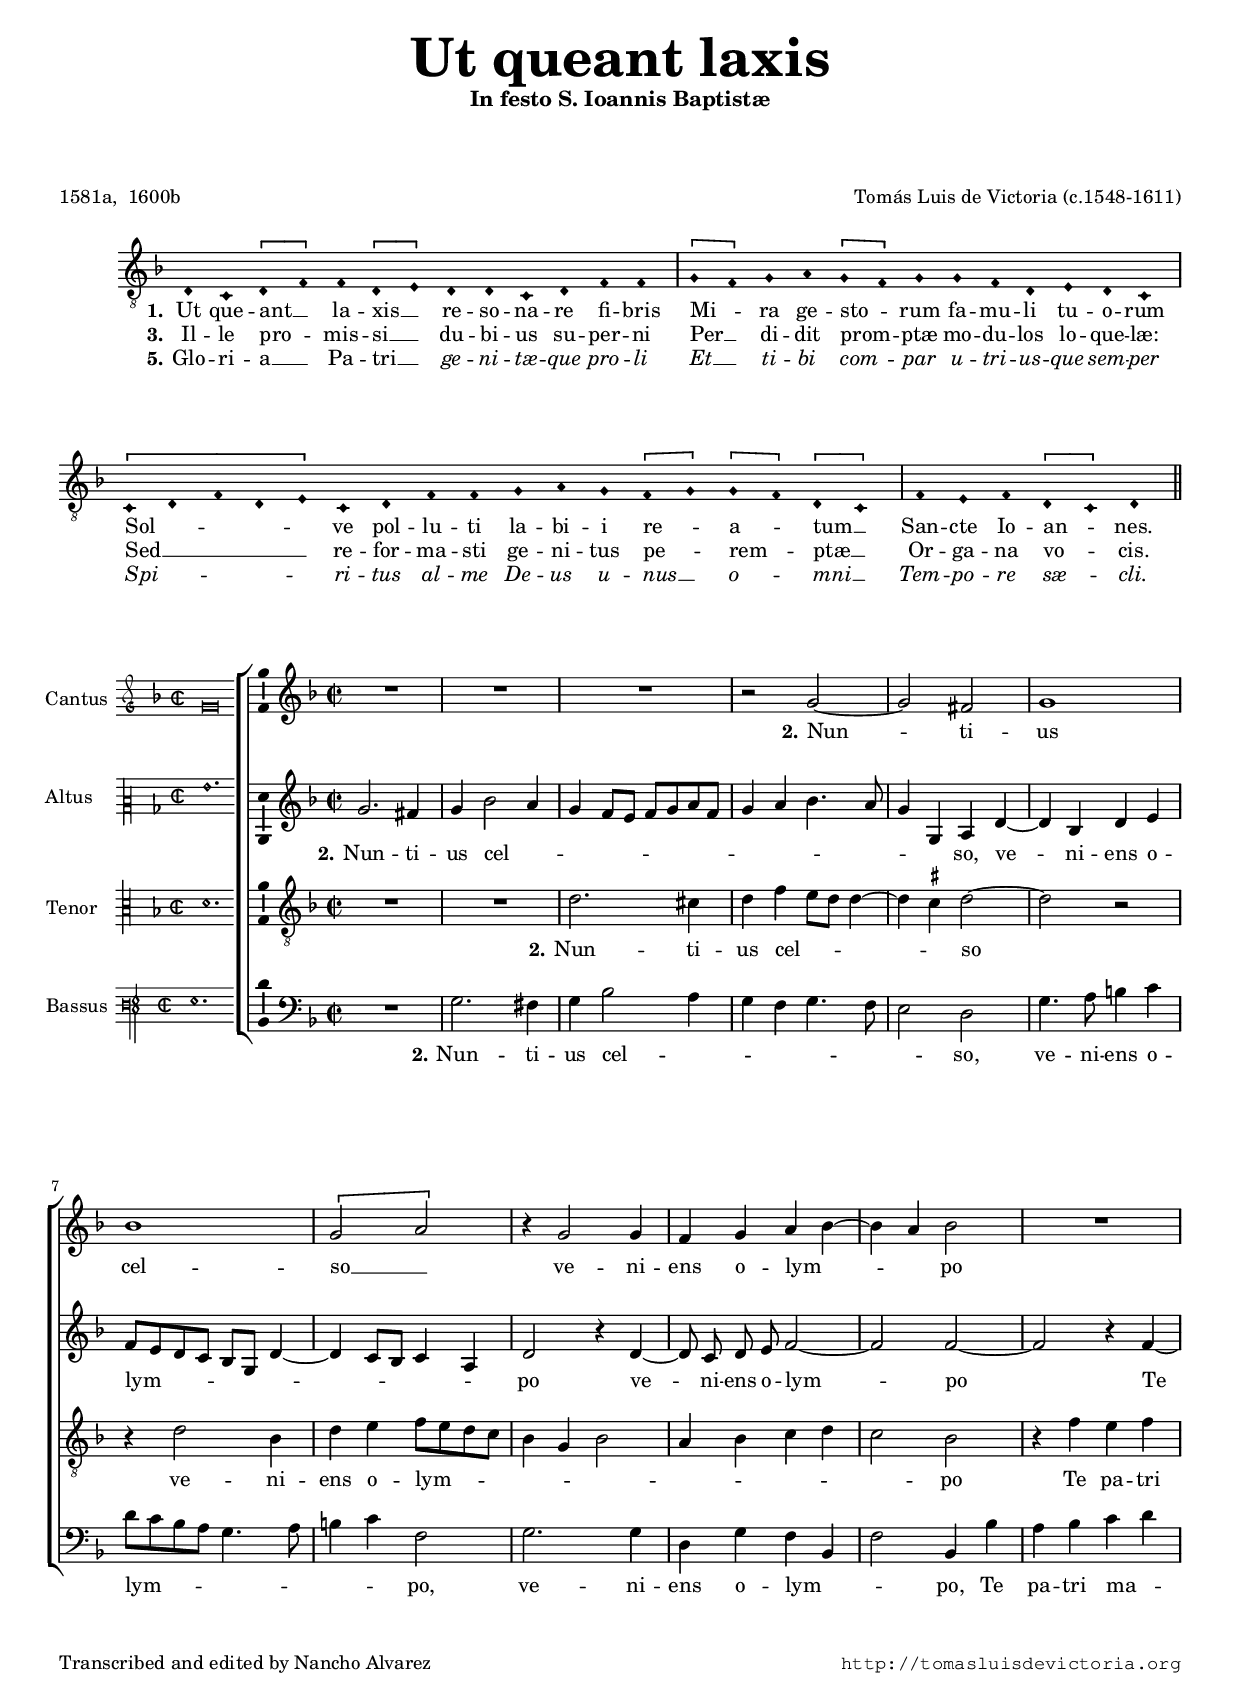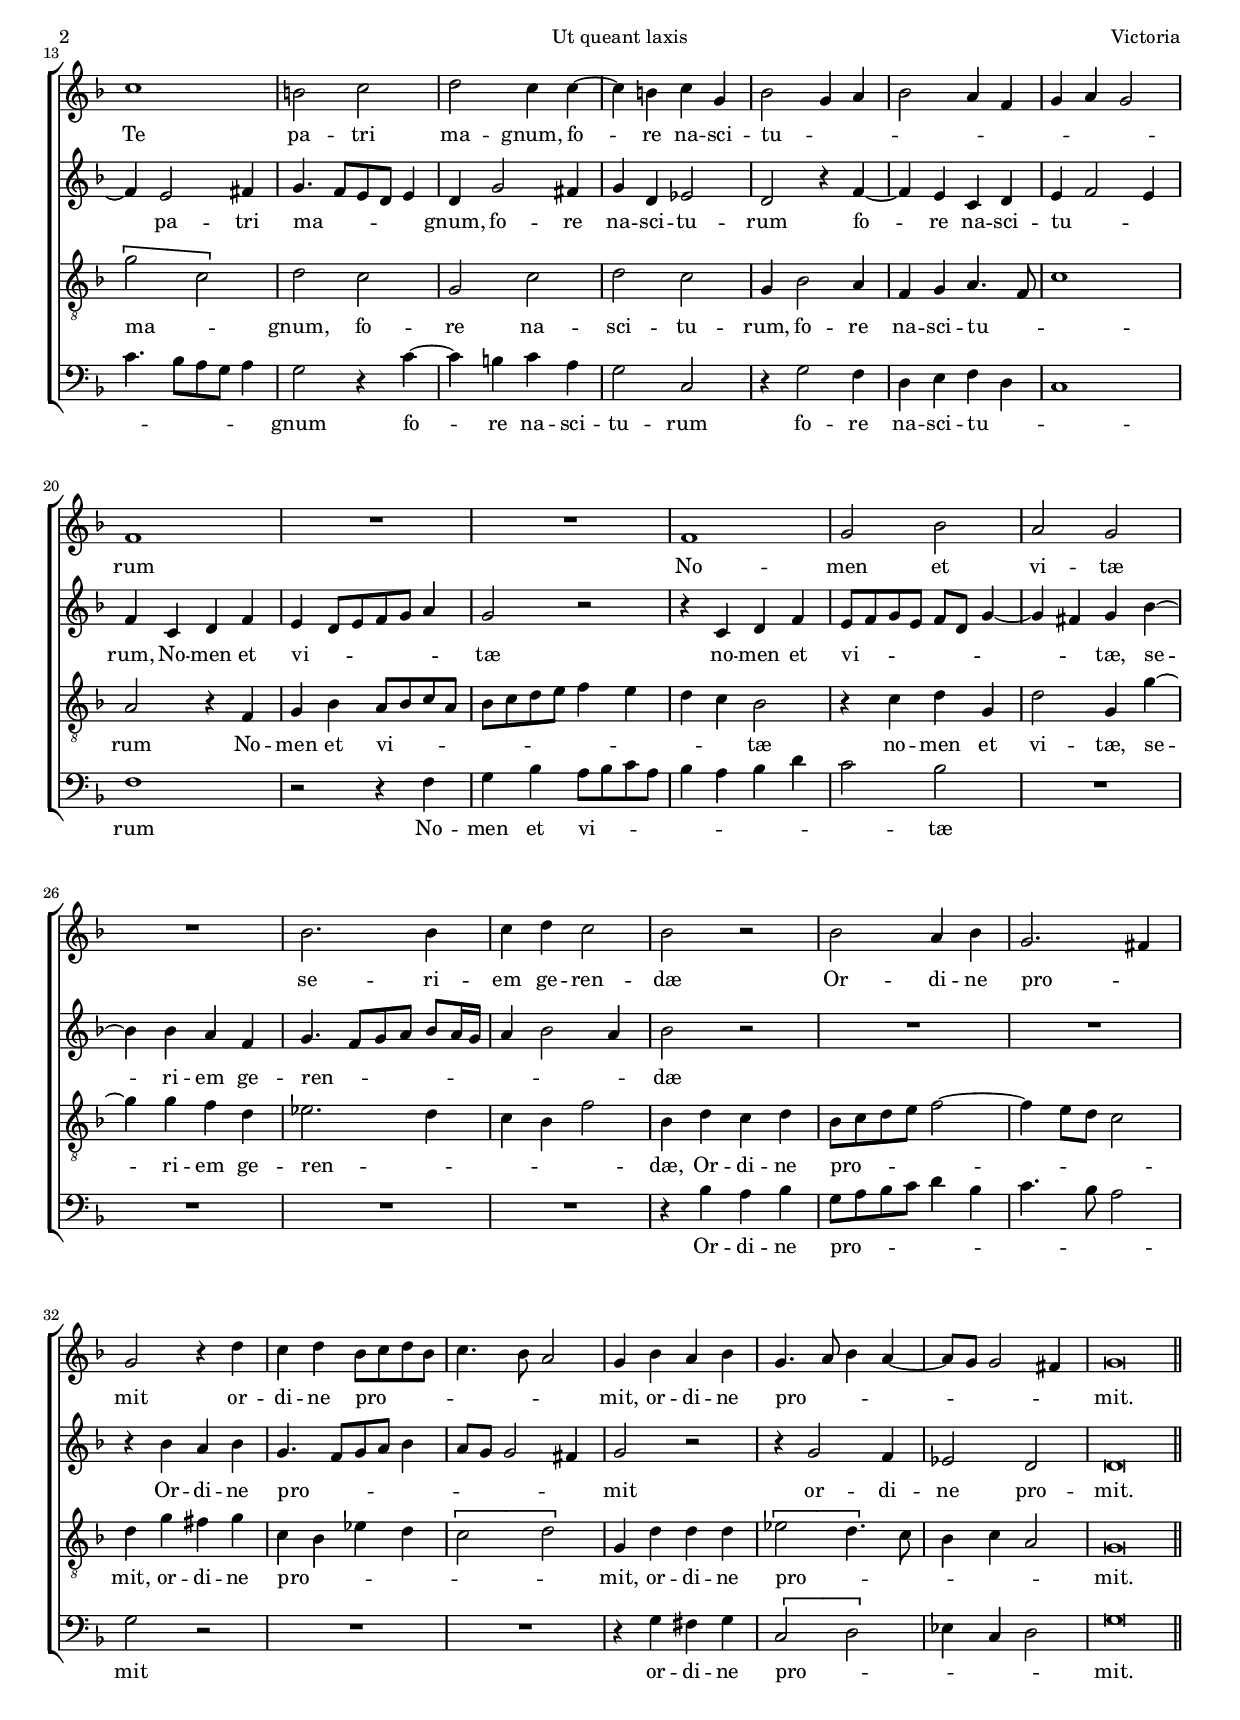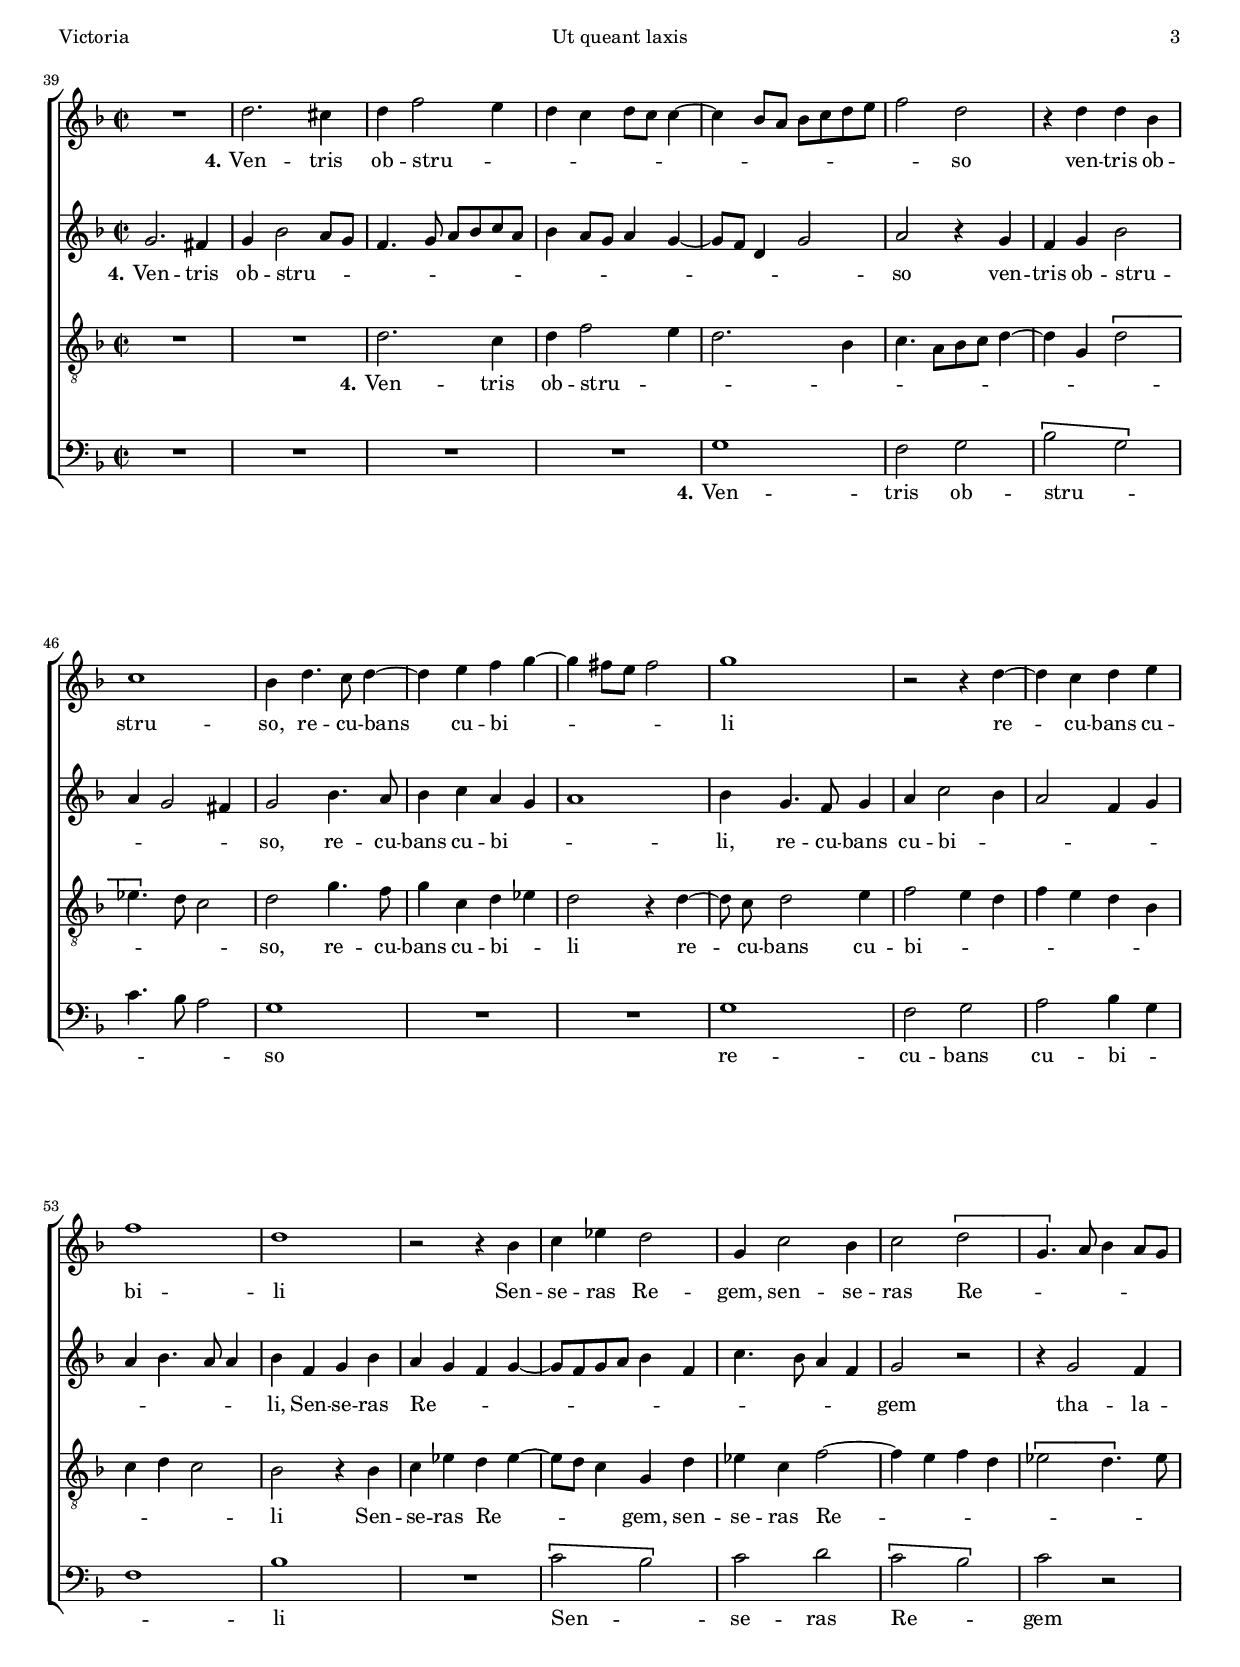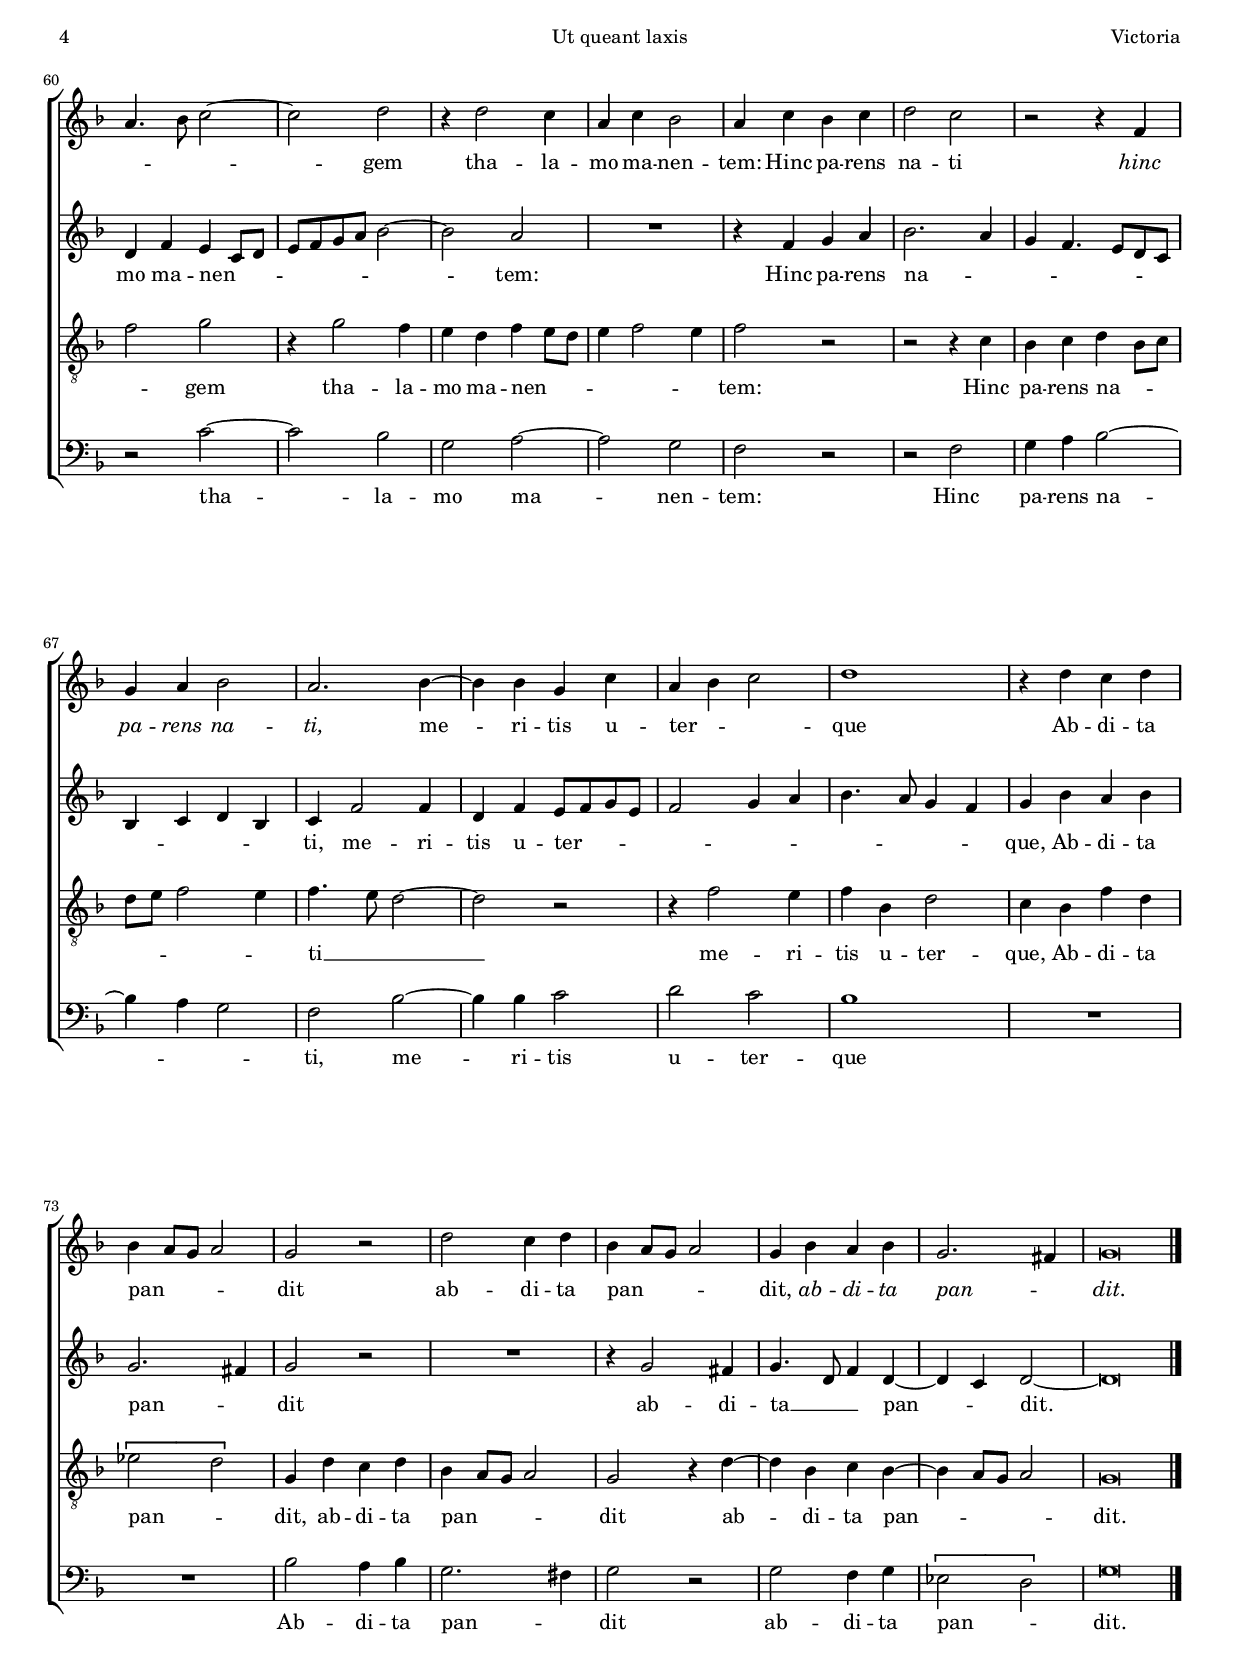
\version "2.18.0"

#(set-default-paper-size "a4")
#(set-global-staff-size 16.5)
#(ly:set-option 'point-and-click #f)
%mobile -s15.5 -i3.4 -ball

italicas=\override LyricText.font-shape = #'italic
rectas=\override LyricText.font-shape = #'upright
ss=\once \set suggestAccidentals = ##t
incipitwidth = 20

htitle="Ut queant laxis"
hcomposer="Victoria"

\header {
	title=\markup{\fontsize #5 "Ut queant laxis"}
	subtitle="In festo S. Ioannis Baptistæ"
	subsubtitle=\markup{\column{" " " " " "}}
	composer="Tomás Luis de Victoria (c.1548-1611)"
        pdfauthor=\composer
	%opus="(-)"
	poet="1581a,  1600b"
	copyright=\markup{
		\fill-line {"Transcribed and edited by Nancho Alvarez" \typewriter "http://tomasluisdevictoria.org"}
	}
%	tagline=""
}


\score {\transpose c c {
<<
         \new Voice = "canto" {
                 \override Staff.TimeSignature.stencil = #'()
                 \override Stem.transparent = ##t
                 \set Score.timing = ##f
                 \override NoteHead.style = #'neomensural         
                 \clef "G_8" 
                 \key d \minor
                 \override LigatureBracket.padding = #1
                 d4 c \[d f\] f \[d e\] d d c d f f \bar "|"
                 \[g f\] g a \[g f\] g g f d e d c \bar "|"
                 \[c d f d e\] c d f f g a g \[f g\] \[g f\] \[d c\] \bar "|"
                 f e f \[d c\] d 
                 \bar "||"
         }
         \new Lyrics \lyricsto "canto" {
         	 \set stanza = "1."
         	 Ut que -- ant __ _ la -- xis __ _ re -- so -- na -- re fi -- bris % fimbris
         	 Mi -- _ ra ge -- sto -- _ rum fa -- mu -- li tu -- o -- rum
         	 Sol -- _ _ _ _ ve pol -- lu -- ti la -- bi -- i re -- _ a -- _ tum __ _
         	 San -- cte Io -- an -- _ nes.
         }
         \new Lyrics \lyricsto "canto" {
         	 \set stanza = "3."
         	Il -- le pro -- _ mis -- si __ _ du -- bi -- us su -- per -- ni
         	Per __ _ di -- dit prom -- _ ptæ mo -- du -- los lo -- que -- læ:
         	Sed __ _ _ _ _ re -- for -- ma -- sti ge -- ni -- tus pe -- _ rem -- _ ptæ __ _
         	Or -- ga -- na vo -- _ cis.
         }
         \new Lyrics \lyricsto "canto" {
         	 \set stanza = "5."
         	Glo -- ri -- a __ _ Pa -- tri __ _ \italicas ge -- ni -- tæ -- que pro -- li
         	Et __ _ ti -- bi com -- _ par u -- tri -- us -- que sem -- per
         	Spi -- _ _ _ _ ri -- tus al -- me De -- us u -- nus __ _ o -- _ mni __ _ 
         	Tem -- po -- re sæ -- _ cli.
         }
>>
        }%transpose

\layout {
        %line-width=16\cm 
        indent=1.0\cm
        %ragged-right = ##f
}
}

%tablet \pageBreak

%%%%%%%%%%%%%%%%%%%%%%%%%%%%%%%%%%%%%%%%%%%%%%%%%%%%%%%%%%%%%%%%%%%%%%%%%%%%%5


global={\key f \major \time 2/2  \skip 1*38 \bar "||" \pageBreak
	\override Score.TimeSignature.break-visibility = #'#(#f #t #t)
			\time 2/2 \skip 1*41 \bar "|."

}

cantus={
	R1*4/4
	R1*4/4
	R1*4/4
	r2 g' ~
%5
	g' fis'
	g'1
	bes'
	\[g'2 a'\]
	r4 g'2 g'4
%10
	f' g' a' bes' ~
	bes' a' bes'2
	R1*4/4
	c''1
	b'2 c''
%15
	d'' c''4 c'' ~ 
	c'' b' c'' g'
	bes'2 g'4 a'
	bes'2 a'4 f'
	g' a' g'2
%20
	f'1
	R1*4/4
	R1*4/4
	f'1
	g'2 bes'
%25
	a' g'
	R1*4/4
	bes'2. bes'4
	c'' d'' c''2
	bes' r
%30
	bes' a'4 bes'
	g'2. fis'4
	g'2 r4 d''
	c'' d'' bes'8 c'' d'' bes'
	c''4. bes'8 a'2
%35
	g'4 bes' a' bes'
	g'4. a'8 bes'4 a' ~
	a'8 g' g'2 fis'4
	g'\breve*1/2
	R1*4/4
%40
	d''2. cis''4
	d'' f''2 e''4
	d'' c'' d''8 c'' c''4 ~
	c'' bes'8 a' bes' c'' d'' e''
	f''2 d''
%45
	r4 d'' d'' bes'
	c''1
	bes'4 d''4. c''8 d''4 ~
	d'' e'' f'' g'' ~
	g'' fis''8 e'' fis''2
%50
	g''1
	r2 r4 d'' ~
	d'' c'' d'' e''
	f''1
	d''
%55
	r2 r4 bes'
	c'' ees'' d''2
	g'4 c''2 bes'4
	c''2 \[d''
	g'4.\] a'8 bes'4 a'8 g'
%60
	a'4. bes'8 c''2 ~
	c'' d''
	r4 d''2 c''4
	a' c'' bes'2
	a'4 c'' bes' c''
%65
	d''2 c''
	r r4 f'
	g' a' bes'2
	a'2. bes'4 ~
	bes' bes' g' c''
%70
	a' bes' c''2
	d''1
	r4 d'' c'' d''
	bes' a'8 g' a'2
	g' r
%75
	d'' c''4 d''
	bes' a'8 g' a'2
	g'4 bes' a' bes'
	g'2. fis'4
	g'\breve*1/2
}

altus={
	g'2. fis'4
	g' bes'2 a'4
	g' f'8 e' f' g' a' f'
	g'4 a' bes'4. a'8
%5
	g'4 g a d' ~
	d' bes d' e'
	f'8 e' d' c' bes g d'4 ~
	d' c'8 bes c'4 a
	d'2 r4 d' ~
%10
	\set Staff.autoBeaming = ##f
	d'8 c' d' e' f'2 ~
	\set Staff.autoBeaming = ##t
	f' f' ~
	f' r4 f' ~
	f' e'2 fis'4
	g'4.  f'8[ e' d'] e'4
%15
	d' g'2 fis'4
	g' d' ees'2
	d' r4 f' ~
	f' e' c' d'
	e' f'2 e'4
%20
	f' c' d' f'
	e'  d'8[ e' f' g'] a'4
	g'2 r
	r4 c' d' f'
	e'8 f' g' e' f' d' g'4 ~
%25
	g' fis' g' bes' ~
	bes' bes' a' f'
	g'4. f'8[  g' a']  bes'[ a'16 g']
	a'4 bes'2 a'4
	bes'2 r
%30
	R1*4/4
	R1*4/4
	r4 bes' a' bes'
	g'4.  f'8[ g' a'] bes'4
	a'8 g' g'2 fis'4
%35
	g'2 r
	r4 g'2 f'4
	ees'2 d'
	d'\breve*1/2
	g'2. fis'4
%40
	g' bes'2 a'8 g'
	f'4. g'8 a' bes' c'' a'
	bes'4 a'8 g' a'4 g' ~
	g'8 f' d'4 g'2
	a' r4 g'
%45
	f' g' bes'2
	a'4 g'2 fis'4
	g'2 bes'4. a'8
	bes'4 c'' a' g'
	a'1
%50
	bes'4 g'4. f'8 g'4
	a' c''2 bes'4
	a'2 f'4 g'
	a' bes'4. a'8 a'4
	bes' f' g' bes'
%55
	a' g' f' g' ~
	g'8 f' g' a' bes'4 f'
	c''4. bes'8 a'4 f'
	g'2 r
	r4 g'2 f'4
%60
	d' f' e' c'8 d'
	e' f' g' a' bes'2 ~
	bes' a'
	R1*4/4
	r4 f' g' a'
%65
	bes'2. a'4
	g' f'4. e'8 d' c'
	bes4 c' d' bes
	c' f'2 f'4
	d' f' e'8 f' g' e'
%70
	f'2 g'4 a'
	bes'4. a'8 g'4 f'
	g' bes' a' bes'
	g'2. fis'4
	g'2 r
%75
	R1*4/4
	r4 g'2 fis'4
	g'4. d'8 f'4 d' ~
	d' c' d'2 ~
	d'\breve*1/2
}

tenor={
	R1*4/4
	R1*4/4
	d'2. cis'4
	d' f' e'8 d' d'4 ~
%5
	d' \ss cis' d'2 ~
	d' r
	r4 d'2 bes4
	d' e' f'8 e' d' c'
	bes4 g bes2
%10
	a4 bes c' d'
	c'2 bes
	r4 f' e' f'
	\[g'2 c'\]
	d' c'
%15
	g c'
	d' c'
	g4 bes2 a4
	f g a4. f8
	c'1
%20
	a2 r4 f
	g bes a8 bes c' a
	bes c' d' e' f'4 e'
	d' c' bes2
	r4 c' d' g
%25
	d'2 g4 g' ~
	g' g' f' d'
	ees'2. d'4
	c' bes f'2
	bes4 d' c' d'
%30
	bes8 c' d' e' f'2 ~
	f'4 e'8 d' c'2
	d'4 g' fis' g'
	c' bes ees' d'
	\[c'2 d'\]
%35
	g4 d' d' d'
	\[ees'2 d'4.\] c'8
	bes4 c' a2
	g\breve*1/2
	R1*4/4
%40
	R1*4/4
	d'2. c'4
	d' f'2 e'4
	d'2. bes4
	c'4.  a8[ bes c'] d'4 ~
%45
	d' g \[d'2
	ees'4.\] d'8 c'2
	d' g'4. f'8
	g'4 c' d' ees'
	d'2 r4 d' ~
%50
	\set Staff.autoBeaming = ##f
	d'8 c' d'2 e'4
	\set Staff.autoBeaming = ##t
	f'2 e'4 d'
	f' e' d' bes
	c' d' c'2
	bes r4 bes
%55
	c' ees' d' ees' ~
	ees'8 d' c'4 g d'
	ees' c' f'2 ~
	f'4 e' f' d'
	\[ees'2 d'4.\] ees'8
%60
	f'2 g'
	r4 g'2 f'4
	e' d' f' e'8 d'
	e'4 f'2 e'4
	f'2 r
%65
	r r4 c'
	bes c' d' bes8 c'
	d' e' f'2 e'4
	f'4. e'8 d'2 ~
	d' r
%70
	r4 f'2 e'4
	f' bes d'2
	c'4 bes f' d'
	\[ees'2 d'\]
	g4 d' c' d'
%75
	bes a8 g a2
	g r4 d' ~
	d' bes c' bes ~
	bes a8 g a2
	g\breve*1/2
}

bassus={
	R1*4/4
	g2. fis4
	g bes2 a4
	g f g4. f8
%5
	e2 d
	g4. a8 b4 c'
	d'8 c' bes a g4. a8
	b4 c' f2
	g2. g4
%10
	d g f bes,
	f2 bes,4 bes
	a bes c' d'
	c'4.  bes8[ a g] a4
	g2 r4 c' ~
%15
	c' b c' a
	g2 c
	r4 g2 f4
	d e f d
	c1
%20
	f
	r2 r4 f
	g bes a8 bes c' a
	bes4 a bes d'
	c'2 bes
%25
	R1*4/4
	R1*4/4
	R1*4/4
	R1*4/4
	r4 bes a bes
%30
	g8 a bes c' d'4 bes
	c'4. bes8 a2
	g r
	R1*4/4
	R1*4/4
%35
	r4 g fis g
	\[c2 d\]
	ees4 c d2
	g\breve*1/2
	R1*4/4
%40
	R1*4/4
	R1*4/4
	R1*4/4
	g1
	f2 g
%45
	\[bes g\]
	c'4. bes8 a2
	g1
	R1*4/4
	R1*4/4
%50
	g1
	f2 g
	a bes4 g
	f1
	bes
%55
	R1*4/4
	\[c'2 bes\]
	c' d'
	\[c' bes\]
	c' r
%60
	r c' ~
	c' bes
	g a ~
	a g
	f r
%65
	r f
	g4 a bes2 ~
	bes4 a g2
	f bes ~
	bes4 bes c'2
%70
	d' c'
	bes1
	R1*4/4
	R1*4/4
	bes2 a4 bes
%75
	g2. fis4
	g2 r
	g f4 g
	\[ees2 d\]
	g\breve*1/2
}

textocantus=\lyricmode{
\set stanza = "2."
Nun -- _ ti -- us cel -- so __ _ ve -- ni -- ens o -- lym -- _ _ _ po
Te pa -- tri ma -- gnum, fo -- _ re na -- sci -- tu -- _ _ _ _ _ _ _ _ rum % parece que está corregido patre por patri
No -- men et vi -- tæ se -- ri -- em ge -- ren -- dæ
Or -- di -- ne pro -- _ mit 
or -- di -- ne pro -- _ _ _ _ _ _ mit,
or -- di -- ne pro -- _ _ _ _ _ _ _ mit.
\set stanza = "4."
Ven -- tris ob -- stru -- _ _ _ _ _ _ _ _ _ _ _ _ _ _ so
ven -- tris ob -- stru -- so, re -- cu -- bans _ cu -- bi -- _ _ _ _ _ li
re -- _ cu -- bans cu -- bi -- li
Sen -- se -- ras Re -- gem, 
sen -- se -- ras Re -- _ _ _ _ _ _ _ _ _ gem tha -- la -- mo ma -- nen -- tem:
Hinc pa -- rens na -- ti
\italicas hinc pa -- rens na -- ti, \rectas
me -- _ ri -- tis u -- ter -- _ _ que
Ab -- di -- ta pan -- _ _ _ dit
ab -- di -- ta pan -- _ _ _ dit,
\italicas ab -- di -- ta pan -- _ dit.
}

textoaltus=\lyricmode{
\set stanza = "2."
Nun -- ti -- us cel -- _ _ _ _ _ _ _ _ _ _ _ _ _ _ so, ve -- _ ni -- ens o -- lym -- _ _ _ _ _ _ _ _ _ _ _ po
ve -- _ ni -- ens o -- lym -- _ po _
Te _ pa -- tri ma -- _ _ _ _ gnum, fo -- re na -- sci -- tu -- rum
fo -- _ re na -- sci -- tu -- _ _ rum,
No -- men et vi -- _ _ _ _ _ tæ
no -- men et vi -- _ _ _ _ _ _ _ _ tæ, se -- _ ri -- em ge -- ren -- _ _ _ _ _ _ _ _ _ dæ
Or -- di -- ne pro -- _ _ _ _ _ _ _ _ mit
or -- di -- ne pro -- mit.
\set stanza = "4."
Ven -- tris ob -- stru -- _ _ _ _ _ _ _ _ _ _ _ _ _ _ _ _ _ so
ven -- tris ob -- stru -- _ _ _ so, re -- cu -- bans cu -- bi -- _ _ li,
re -- cu -- bans cu -- bi -- _ _ _ _ _ _ _ _ li,
Sen -- se -- ras Re -- _ _ _ _ _ _ _ _ _ _ _ _ _ gem tha -- la -- mo ma -- nen -- _ _ _ _ _ _ _ _ tem:
Hinc pa -- rens na -- _ _ _ _ _ _ _ _ _ _ ti, me -- ri -- tis u -- ter -- _ _ _ _ _ _ _ _ _ _ que,
Ab -- di -- ta pan -- _ dit
ab -- di -- ta __ _ _ pan -- _ _ dit. _
}

textotenor=\lyricmode{
\set stanza = "2."
Nun -- ti -- us cel -- _ _ _ _ _ so _ ve -- ni -- ens o -- lym -- _ _ _ _ _ _ _ _ _ _ _ po
Te pa -- tri ma -- _ gnum, fo -- re na -- sci -- tu -- rum,
fo -- re na -- sci -- tu -- _ _ rum
No -- men et vi -- _ _ _ _ _ _ _ _ _ _ _ tæ
no -- men et vi -- tæ, se -- _ ri -- em ge -- ren -- _ _ _ _ dæ,
Or -- di -- ne pro -- _ _ _ _ _ _ _ _ mit,
or -- di -- ne pro -- _ _ _ _ _ mit,
or -- di -- ne pro -- _ _ _ _ _ mit.
\set stanza = "4."
Ven -- tris ob -- stru -- _ _ _ _ _ _ _ _ _ _ _ _ _ _ so, re -- cu -- bans cu -- bi -- _ li
re -- _ cu -- bans cu -- bi -- _ _ _ _ _ _ _ _ _ li
Sen -- se -- ras Re -- _ _ _ _ gem, 
sen -- se -- ras Re -- _ _ _ _ _ _ _ _ gem tha -- la -- mo ma -- nen -- _ _ _ _ _ tem:
Hinc pa -- rens na -- _ _ _ _ _ _ ti __ _ _ _ me -- ri -- tis u -- ter -- que,
Ab -- di -- ta pan -- _ dit,
ab -- di -- ta pan -- _ _ _ dit
ab -- _ di -- ta pan -- _ _ _ _ dit.
}

textobassus=\lyricmode{
\set stanza = "2."
Nun -- ti -- us cel -- _ _ _ _ _ _ so, ve -- ni -- ens o -- lym -- _ _ _ _ _ _ _ po,
ve -- ni -- ens o -- lym -- _ _ po,
Te pa -- tri ma -- _ _ _ _ _ _ gnum fo -- _ re na -- sci -- tu -- rum
fo -- re na -- sci -- tu -- _ _ rum
No -- men et vi -- _ _ _ _ _ _ _ _ tæ
Or -- di -- ne pro -- _ _ _ _ _ _ _ _ mit
or -- di -- ne pro -- _ _ _ _ mit.
\set stanza = "4."
Ven -- tris ob -- stru -- _ _ _ _ so re -- cu -- bans cu -- bi -- _ _ li
Sen -- _ se -- ras Re -- _ gem tha -- _ la -- mo ma -- _ nen -- tem:
Hinc pa -- rens na -- _ _ _ ti, me -- _ ri -- tis u -- ter -- que
Ab -- di -- ta pan -- _ dit
ab -- di -- ta pan -- _ dit.

}


incipitcantus=\markup{
	\score{
		{ 
		\set Staff.instrumentName="Cantus "
		\override NoteHead.style = #'neomensural
		\override Staff.TimeSignature.style = #'neomensural
		\cadenzaOn 
		\clef "petrucci-g"
		\key f \major
		\time 2/2
		g'\breve
		} 
	\layout { line-width=\incipitwidth indent = 0 }
	}
}

incipitaltus=\markup{
	\score{
		{ 
		\set Staff.instrumentName="Altus    "
		\override NoteHead.style = #'neomensural 
		\override Staff.TimeSignature.style = #'neomensural
		\cadenzaOn 
		\clef "petrucci-c2"
		\key f \major
		\time 2/2
		g'1.
		} 
	\layout { line-width=\incipitwidth indent = 0 }
	}
}


incipittenor=\markup{
	\score{
		{ 
		\set Staff.instrumentName="Tenor   "
		\override NoteHead.style = #'neomensural 
		\override Staff.TimeSignature.style = #'neomensural
		\cadenzaOn 
		\clef "petrucci-c3"
		\key f \major
		\time 2/2
		d'1.
		} 
	\layout { line-width=\incipitwidth indent=0 }
	}
}

incipitbassus=\markup{
	\score{
		{ 
		\set Staff.instrumentName="Bassus "
		\override NoteHead.style = #'neomensural
		\override Staff.TimeSignature.style = #'neomensural
		\cadenzaOn 
		\clef "petrucci-f3"
		\key c \major
		\time 2/2
		g1.
		} 
	\layout { line-width=\incipitwidth indent = 0 }
	}
}


\score {\transpose c' c'{
\new ChoirStaff<<

	\new Staff <<\global
	\new Voice="v1" {
		\set Staff.instrumentName=\incipitcantus
		\clef "treble"
		\cantus }
	\new Lyrics \lyricsto "v1" {\textocantus }
	>>
	
	\new Staff << \global
	\new Voice="v2" {
		\set Staff.instrumentName=\incipitaltus
		\clef "treble" 
		\altus}
	\new Lyrics \lyricsto "v2" {\textoaltus }
	>>

	
	\new Staff <<\global
	\new Voice="v3" {
		\set Staff.instrumentName=\incipittenor
		\clef "G_8"
		\tenor }
	\new Lyrics \lyricsto "v3" {\textotenor }
	>>
	
	\new Staff <<\global
	\new Voice="v4" {
		\set Staff.instrumentName=\incipitbassus
		\clef "bass" 
		\bassus }
	\new Lyrics \lyricsto "v4" {\textobassus }
	>>
	
>>

	}%transpose

\layout{ 
	\context {\Lyrics 
		\override VerticalAxisGroup.staff-affinity = #UP
		\override VerticalAxisGroup.nonstaff-relatedstaff-spacing =
			#'((basic-distance . 0) (minimum-distance . 0) (padding . 1))
		%\override LyricText.font-size = #1.2
		\override LyricHyphen.minimum-distance = #0.5
	}
	\context {\Score 
		\override BarNumber.padding = #2 
	}
	\context {\Voice 
		melismaBusyProperties = #'()
		%autoBeaming = ##f
	}
	%\context { \Staff \RemoveEmptyStaves }
	\context {\Staff 
		\override VerticalAxisGroup.staff-staff-spacing =
			#'((basic-distance . 10) (minimum-distance . 0) (padding . 1))
		\consists Ambitus_engraver 
		\override LigatureBracket.padding = #1
	}
}

%\midi {}

}


\paper{
	evenHeaderMarkup=\markup  \fill-line { \fromproperty #'page:page-number-string \htitle \hcomposer }
	oddHeaderMarkup= \markup  \fill-line { \on-the-fly #not-first-page \hcomposer \on-the-fly #not-first-page \htitle \on-the-fly #not-first-page \fromproperty #'page:page-number-string }
	%system-count=20
	%page-count = 8
	ragged-last-bottom = ##f
	indent=3.2\cm
	score-system-spacing = 
	#'((basic-distance . 20) (minimum-distance . 0) (padding . 5))
	system-system-spacing =
	#'((basic-distance . 20) (minimum-distance . 0) (padding . 5))
	top-system-spacing = % header
	#'((basic-distance . 8) (minimum-distance . 0) (padding . 0))
	last-bottom-spacing = % footer
	#'((basic-distance . 12) (minimum-distance . 0) (padding . 0))
	top-markup-spacing #'basic-distance = 5
	markup-system-spacing #'basic-distance = 20

}
